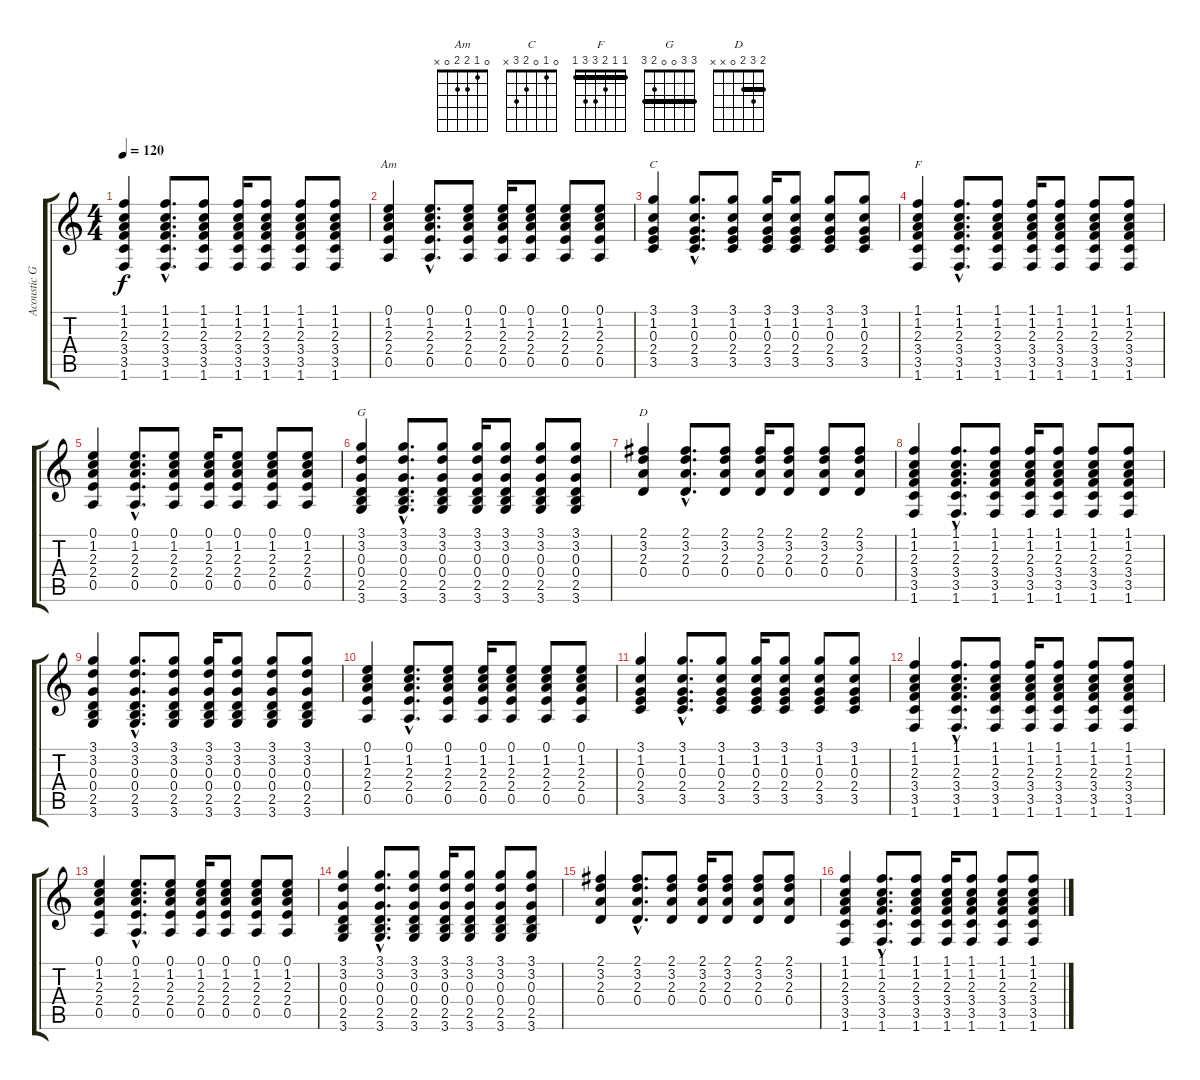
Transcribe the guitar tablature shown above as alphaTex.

\track ("Acoustic Guitar" "Acoustic G") {instrument acousticguitarsteel}
\staff {score tabs}
\tuning (E4 B3 G3 D3 A2 E2) {hide}
\chord ("Am" 0 1 2 2 0 x)
\chord ("C" 0 1 0 2 3 x)
\chord ("F" 1 1 2 3 3 1) {barre 1}
\chord ("G" 3 3 0 0 2 3) {barre 3}
\chord ("D" 2 3 2 0 x x) {barre 2}
\ts (4 4)
\tempo 120
\clef g2
\ks c
(1.1 1.2 2.3 3.4 3.5 1.6).4{dy f} (1.1{hac} 1.2{hac} 2.3{hac} 3.4{hac} 3.5{hac} 1.6{hac}).8{d} (1.1 1.2 2.3 3.4 3.5 1.6).8 (1.1 1.2 2.3 3.4 3.5 1.6).16 (1.1 1.2 2.3 3.4 3.5 1.6).8 (1.1 1.2 2.3 3.4 3.5 1.6).8 (1.1 1.2 2.3 3.4 3.5 1.6).8 |
(0.1 1.2 2.3 2.4 0.5).4{ch "Am"} (0.1{hac} 1.2{hac} 2.3{hac} 2.4{hac} 0.5{hac}).8{d} (0.1 1.2 2.3 2.4 0.5).8 (0.1 1.2 2.3 2.4 0.5).16 (0.1 1.2 2.3 2.4 0.5).8 (0.1 1.2 2.3 2.4 0.5).8 (0.1 1.2 2.3 2.4 0.5).8 |
(3.1 1.2 0.3 2.4 3.5).4{ch "C"} (3.1{hac} 1.2{hac} 0.3{hac} 2.4{hac} 3.5{hac}).8{d} (3.1 1.2 0.3 2.4 3.5).8 (3.1 1.2 0.3 2.4 3.5).16 (3.1 1.2 0.3 2.4 3.5).8 (3.1 1.2 0.3 2.4 3.5).8 (3.1 1.2 0.3 2.4 3.5).8 |
(1.1 1.2 2.3 3.4 3.5 1.6).4{ch "F"} (1.1{hac} 1.2{hac} 2.3{hac} 3.4{hac} 3.5{hac} 1.6{hac}).8{d} (1.1 1.2 2.3 3.4 3.5 1.6).8 (1.1 1.2 2.3 3.4 3.5 1.6).16 (1.1 1.2 2.3 3.4 3.5 1.6).8 (1.1 1.2 2.3 3.4 3.5 1.6).8 (1.1 1.2 2.3 3.4 3.5 1.6).8 |
(0.1 1.2 2.3 2.4 0.5).4 (0.1{hac} 1.2{hac} 2.3{hac} 2.4{hac} 0.5{hac}).8{d} (0.1 1.2 2.3 2.4 0.5).8 (0.1 1.2 2.3 2.4 0.5).16 (0.1 1.2 2.3 2.4 0.5).8 (0.1 1.2 2.3 2.4 0.5).8 (0.1 1.2 2.3 2.4 0.5).8 |
(3.1 3.2 0.3 0.4 2.5 3.6).4{ch "G"} (3.1{hac} 3.2{hac} 0.3{hac} 0.4{hac} 2.5{hac} 3.6{hac}).8{d} (3.1 3.2 0.3 0.4 2.5 3.6).8 (3.1 3.2 0.3 0.4 2.5 3.6).16 (3.1 3.2 0.3 0.4 2.5 3.6).8 (3.1 3.2 0.3 0.4 2.5 3.6).8 (3.1 3.2 0.3 0.4 2.5 3.6).8 |
(2.1 3.2 2.3 0.4).4{ch "D"} (2.1{hac} 3.2{hac} 2.3{hac} 0.4{hac}).8{d} (2.1 3.2 2.3 0.4).8 (2.1 3.2 2.3 0.4).16 (2.1 3.2 2.3 0.4).8 (2.1 3.2 2.3 0.4).8 (2.1 3.2 2.3 0.4).8 |
(1.1 1.2 2.3 3.4 3.5 1.6).4 (1.1{hac} 1.2{hac} 2.3{hac} 3.4{hac} 3.5{hac} 1.6{hac}).8{d} (1.1 1.2 2.3 3.4 3.5 1.6).8 (1.1 1.2 2.3 3.4 3.5 1.6).16 (1.1 1.2 2.3 3.4 3.5 1.6).8 (1.1 1.2 2.3 3.4 3.5 1.6).8 (1.1 1.2 2.3 3.4 3.5 1.6).8 |
(3.1 3.2 0.3 0.4 2.5 3.6).4 (3.1{hac} 3.2{hac} 0.3{hac} 0.4{hac} 2.5{hac} 3.6{hac}).8{d} (3.1 3.2 0.3 0.4 2.5 3.6).8 (3.1 3.2 0.3 0.4 2.5 3.6).16 (3.1 3.2 0.3 0.4 2.5 3.6).8 (3.1 3.2 0.3 0.4 2.5 3.6).8 (3.1 3.2 0.3 0.4 2.5 3.6).8 |
(0.1 1.2 2.3 2.4 0.5).4 (0.1{hac} 1.2{hac} 2.3{hac} 2.4{hac} 0.5{hac}).8{d} (0.1 1.2 2.3 2.4 0.5).8 (0.1 1.2 2.3 2.4 0.5).16 (0.1 1.2 2.3 2.4 0.5).8 (0.1 1.2 2.3 2.4 0.5).8 (0.1 1.2 2.3 2.4 0.5).8 |
(3.1 1.2 0.3 2.4 3.5).4 (3.1{hac} 1.2{hac} 0.3{hac} 2.4{hac} 3.5{hac}).8{d} (3.1 1.2 0.3 2.4 3.5).8 (3.1 1.2 0.3 2.4 3.5).16 (3.1 1.2 0.3 2.4 3.5).8 (3.1 1.2 0.3 2.4 3.5).8 (3.1 1.2 0.3 2.4 3.5).8 |
(1.1 1.2 2.3 3.4 3.5 1.6).4 (1.1{hac} 1.2{hac} 2.3{hac} 3.4{hac} 3.5{hac} 1.6{hac}).8{d} (1.1 1.2 2.3 3.4 3.5 1.6).8 (1.1 1.2 2.3 3.4 3.5 1.6).16 (1.1 1.2 2.3 3.4 3.5 1.6).8 (1.1 1.2 2.3 3.4 3.5 1.6).8 (1.1 1.2 2.3 3.4 3.5 1.6).8 |
(0.1 1.2 2.3 2.4 0.5).4 (0.1{hac} 1.2{hac} 2.3{hac} 2.4{hac} 0.5{hac}).8{d} (0.1 1.2 2.3 2.4 0.5).8 (0.1 1.2 2.3 2.4 0.5).16 (0.1 1.2 2.3 2.4 0.5).8 (0.1 1.2 2.3 2.4 0.5).8 (0.1 1.2 2.3 2.4 0.5).8 |
(3.1 3.2 0.3 0.4 2.5 3.6).4 (3.1{hac} 3.2{hac} 0.3{hac} 0.4{hac} 2.5{hac} 3.6{hac}).8{d} (3.1 3.2 0.3 0.4 2.5 3.6).8 (3.1 3.2 0.3 0.4 2.5 3.6).16 (3.1 3.2 0.3 0.4 2.5 3.6).8 (3.1 3.2 0.3 0.4 2.5 3.6).8 (3.1 3.2 0.3 0.4 2.5 3.6).8 |
(2.1 3.2 2.3 0.4).4 (2.1{hac} 3.2{hac} 2.3{hac} 0.4{hac}).8{d} (2.1 3.2 2.3 0.4).8 (2.1 3.2 2.3 0.4).16 (2.1 3.2 2.3 0.4).8 (2.1 3.2 2.3 0.4).8 (2.1 3.2 2.3 0.4).8 |
(1.1 1.2 2.3 3.4 3.5 1.6).4 (1.1{hac} 1.2{hac} 2.3{hac} 3.4{hac} 3.5{hac} 1.6{hac}).8{d} (1.1 1.2 2.3 3.4 3.5 1.6).8 (1.1 1.2 2.3 3.4 3.5 1.6).16 (1.1 1.2 2.3 3.4 3.5 1.6).8 (1.1 1.2 2.3 3.4 3.5 1.6).8 (1.1 1.2 2.3 3.4 3.5 1.6).8
